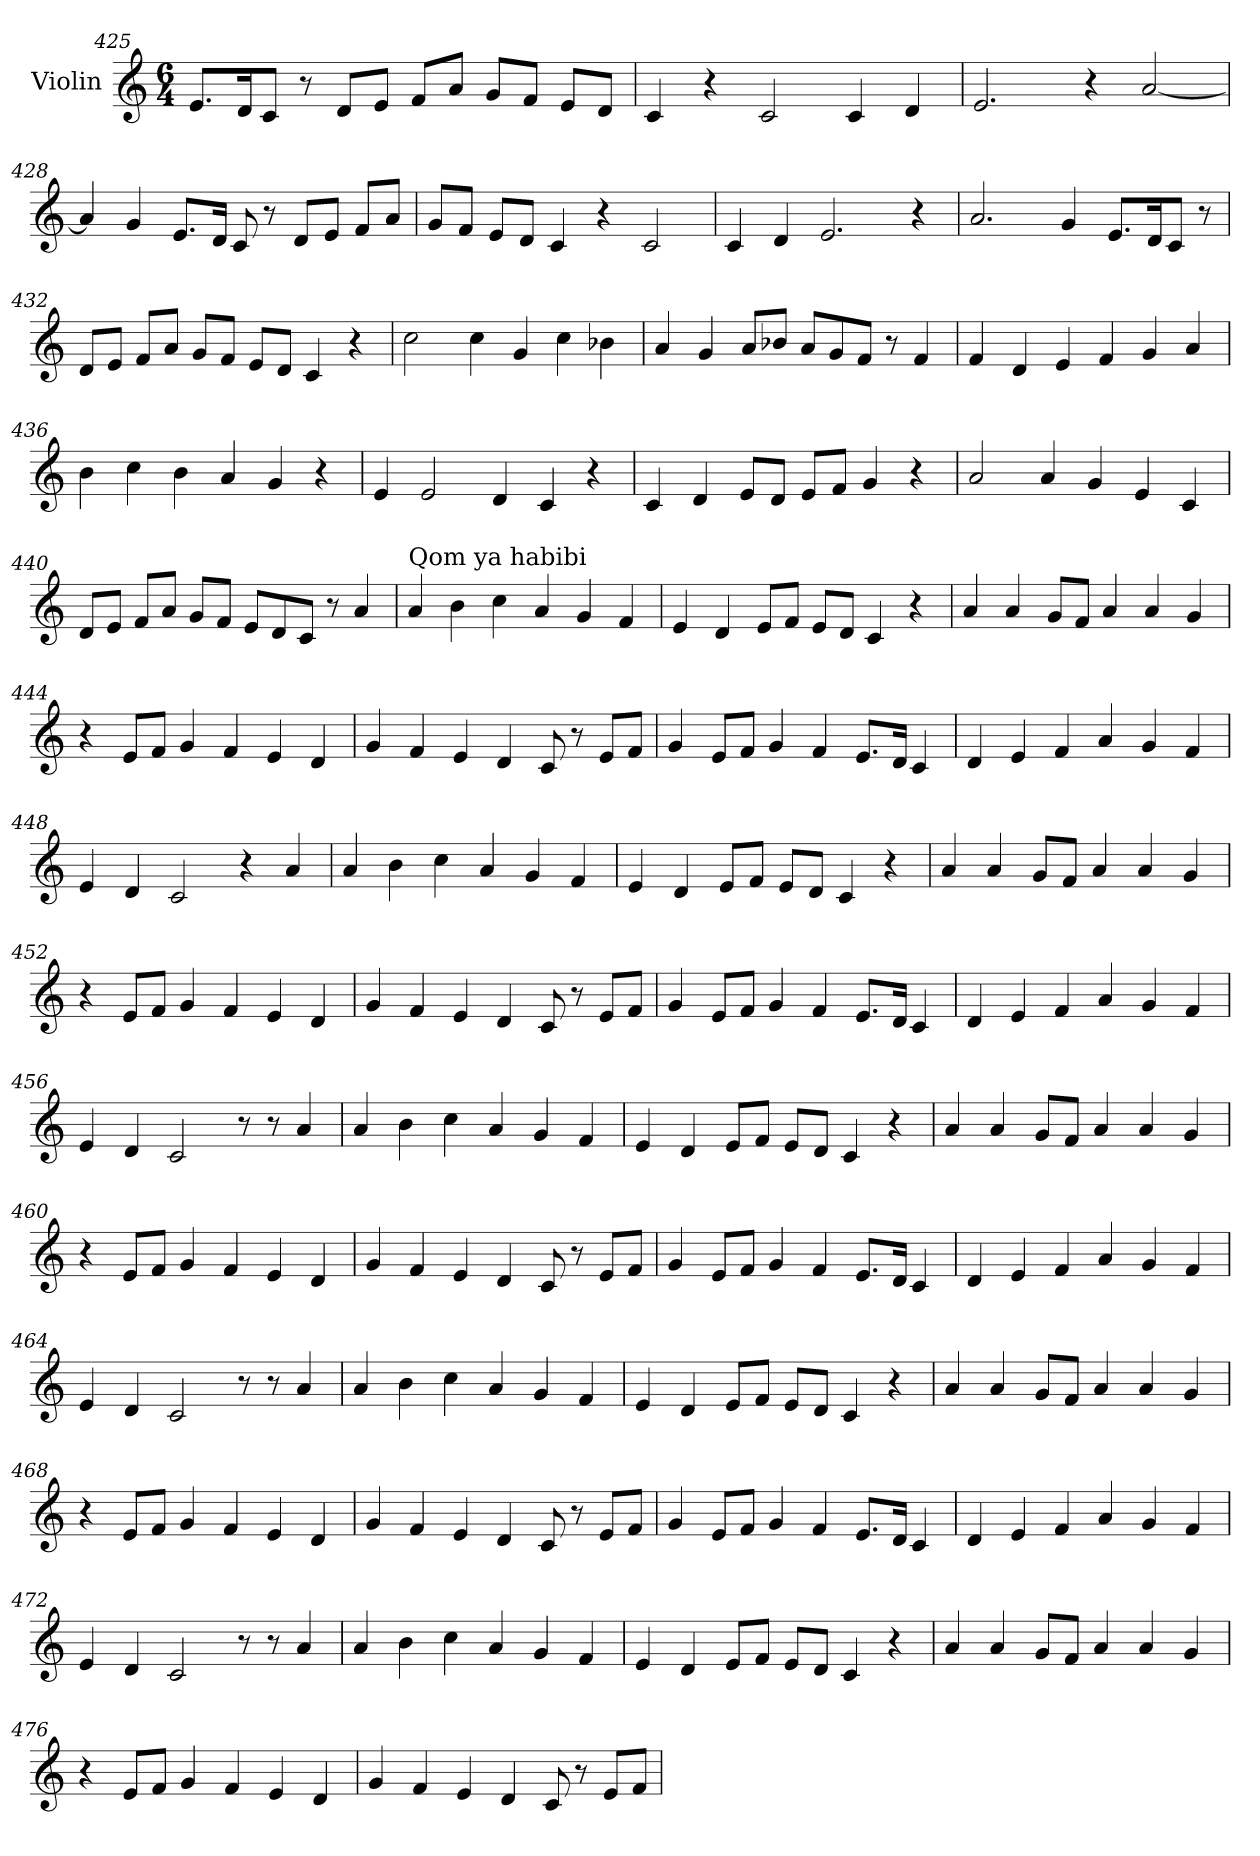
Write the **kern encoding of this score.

**kern
*part1
*staff1
*I"Violin
*clefG2
*k[]
*M6/4
=425
8.e/L
16d/K
8c/J
8r
8d/L
8e/J
8f/L
8a/J
8g/L
8f/J
8e/L
8d/J
=426
4c/
4r
2c/
4c/
4d/
=427
2.e/
4r
[2a/
!!LO:LB:g=z
=428
4a/]
4g/
8.e/L
16d/Jk
8c/
8r
8d/L
8e/J
8f/L
8a/J
=429
8g/L
8f/J
8e/L
8d/J
4c/
4r
2c/
=430
4c/
4d/
2.e/
4r
=431
2.a/
4g/
8.e/L
16d/K
8c/J
8r
!!LO:LB:g=z
=432
8d/L
8e/J
8f/L
8a/J
8g/L
8f/J
8e/L
8d/J
4c/
4r
=433
2cc\
4cc\
4g/
4cc\
4b-X\
=434
4a/
4g/
8a/L
8b-X/J
8a/L
8g/
8f/J
8r
4f/
!!LO:LB:g=z
=435
4f/
4d/
4e/
4f/
4g/
4a/
=436
4b\
4cc\
4b\
4a/
4g/
4r
=437
4e/
2e/
4d/
4c/
4r
=438
4c/
4d/
8e/L
8d/J
8e/L
8f/J
4g/
4r
!!LO:PB:g=z
=439
2a/
4a/
4g/
4e/
4c/
=440
8d/L
8e/J
8f/L
8a/J
8g/L
8f/J
8e/L
8d/
8c/J
8r
4a/
=441
*MM110
!LO:TX:a:t=Qom ya habibi
4a/
4b\
4cc\
4a/
4g/
4f/
!!LO:LB:g=z
=442
4e/
4d/
8e/L
8f/J
8e/L
8d/J
4c/
4r
=443
4a/
4a/
8g/L
8f/J
4a/
4a/
4g/
=444
4r
8e/L
8f/J
4g/
4f/
4e/
4d/
!!LO:LB:g=z
=445
4g/
4f/
4e/
4d/
8c/
8r
8e/L
8f/J
=446
4g/
8e/L
8f/J
4g/
4f/
8.e/L
16d/Jk
4c/
=447
4d/
4e/
4f/
4a/
4g/
4f/
=448
4e/
4d/
2c/
4r
4a/
!!LO:LB:g=z
=449
4a/
4b\
4cc\
4a/
4g/
4f/
=450
4e/
4d/
8e/L
8f/J
8e/L
8d/J
4c/
4r
=451
4a/
4a/
8g/L
8f/J
4a/
4a/
4g/
=452
4r
8e/L
8f/J
4g/
4f/
4e/
4d/
!!LO:LB:g=z
=453
4g/
4f/
4e/
4d/
8c/
8r
8e/L
8f/J
=454
4g/
8e/L
8f/J
4g/
4f/
8.e/L
16d/Jk
4c/
=455
4d/
4e/
4f/
4a/
4g/
4f/
=456
4e/
4d/
2c/
8r
8r
4a/
!!LO:LB:g=z
=457
4a/
4b\
4cc\
4a/
4g/
4f/
=458
4e/
4d/
8e/L
8f/J
8e/L
8d/J
4c/
4r
=459
4a/
4a/
8g/L
8f/J
4a/
4a/
4g/
=460
4r
8e/L
8f/J
4g/
4f/
4e/
4d/
!!LO:LB:g=z
=461
4g/
4f/
4e/
4d/
8c/
8r
8e/L
8f/J
=462
4g/
8e/L
8f/J
4g/
4f/
8.e/L
16d/Jk
4c/
=463
4d/
4e/
4f/
4a/
4g/
4f/
=464
4e/
4d/
2c/
8r
8r
4a/
!!LO:LB:g=z
=465
4a/
4b\
4cc\
4a/
4g/
4f/
=466
4e/
4d/
8e/L
8f/J
8e/L
8d/J
4c/
4r
=467
4a/
4a/
8g/L
8f/J
4a/
4a/
4g/
=468
4r
8e/L
8f/J
4g/
4f/
4e/
4d/
!!LO:PB:g=z
=469
4g/
4f/
4e/
4d/
8c/
8r
8e/L
8f/J
=470
4g/
8e/L
8f/J
4g/
4f/
8.e/L
16d/Jk
4c/
=471
4d/
4e/
4f/
4a/
4g/
4f/
=472
4e/
4d/
2c/
8r
8r
4a/
!!LO:LB:g=z
=473
4a/
4b\
4cc\
4a/
4g/
4f/
=474
4e/
4d/
8e/L
8f/J
8e/L
8d/J
4c/
4r
=475
4a/
4a/
8g/L
8f/J
4a/
4a/
4g/
=476
4r
8e/L
8f/J
4g/
4f/
4e/
4d/
!!LO:LB:g=z
=477
4g/
4f/
4e/
4d/
8c/
8r
8e/L
8f/J
=
*-
